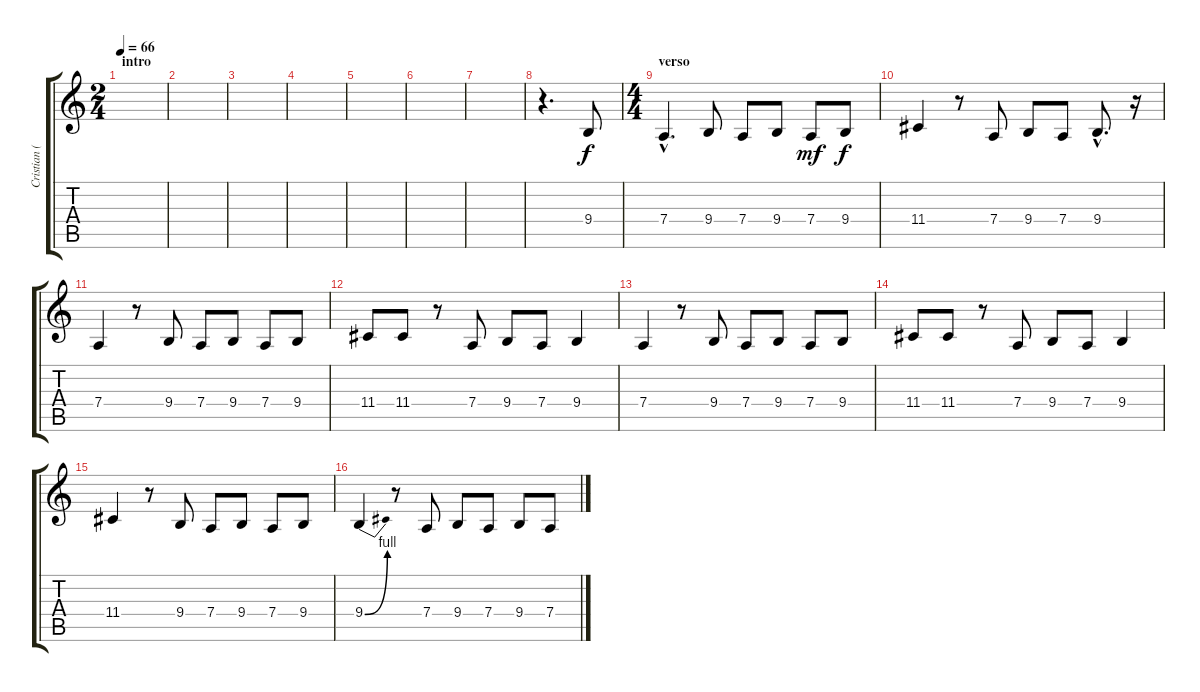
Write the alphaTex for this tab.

\track ("Cristian (voz)" "Cristian (") {instrument lead6voice}
\staff {score tabs}
\tuning (E4 B3 G3 D3 A2 E2) {hide}
\ts (2 4)
\section ("" "intro")
\tempo 66
\clef g2
\ks c
|
|
|
|
|
|
|
r.4{d} 9.4.8 |
\ts (4 4)
\section ("" "verso")
7.4{hac}.4{d} 9.4.8 7.4.8 9.4.8 7.4.8{dy mf} 9.4.8{dy f} |
11.4.4 r.8 7.4.8 9.4.8 7.4.8 9.4{hac}.8{d} r.16 |
7.4.4 r.8 9.4.8 7.4.8 9.4.8 7.4.8 9.4.8 |
11.4.8 11.4.8 r.8 7.4.8 9.4.8 7.4.8 9.4.4 |
7.4.4 r.8 9.4.8 7.4.8 9.4.8 7.4.8 9.4.8 |
11.4.8 11.4.8 r.8 7.4.8 9.4.8 7.4.8 9.4.4 |
11.4.4 r.8 9.4.8 7.4.8 9.4.8 7.4.8 9.4.8 |
9.4{be (bend 0 0 60 4)}.4 r.8 7.4.8 9.4.8 7.4.8 9.4.8 7.4.8
